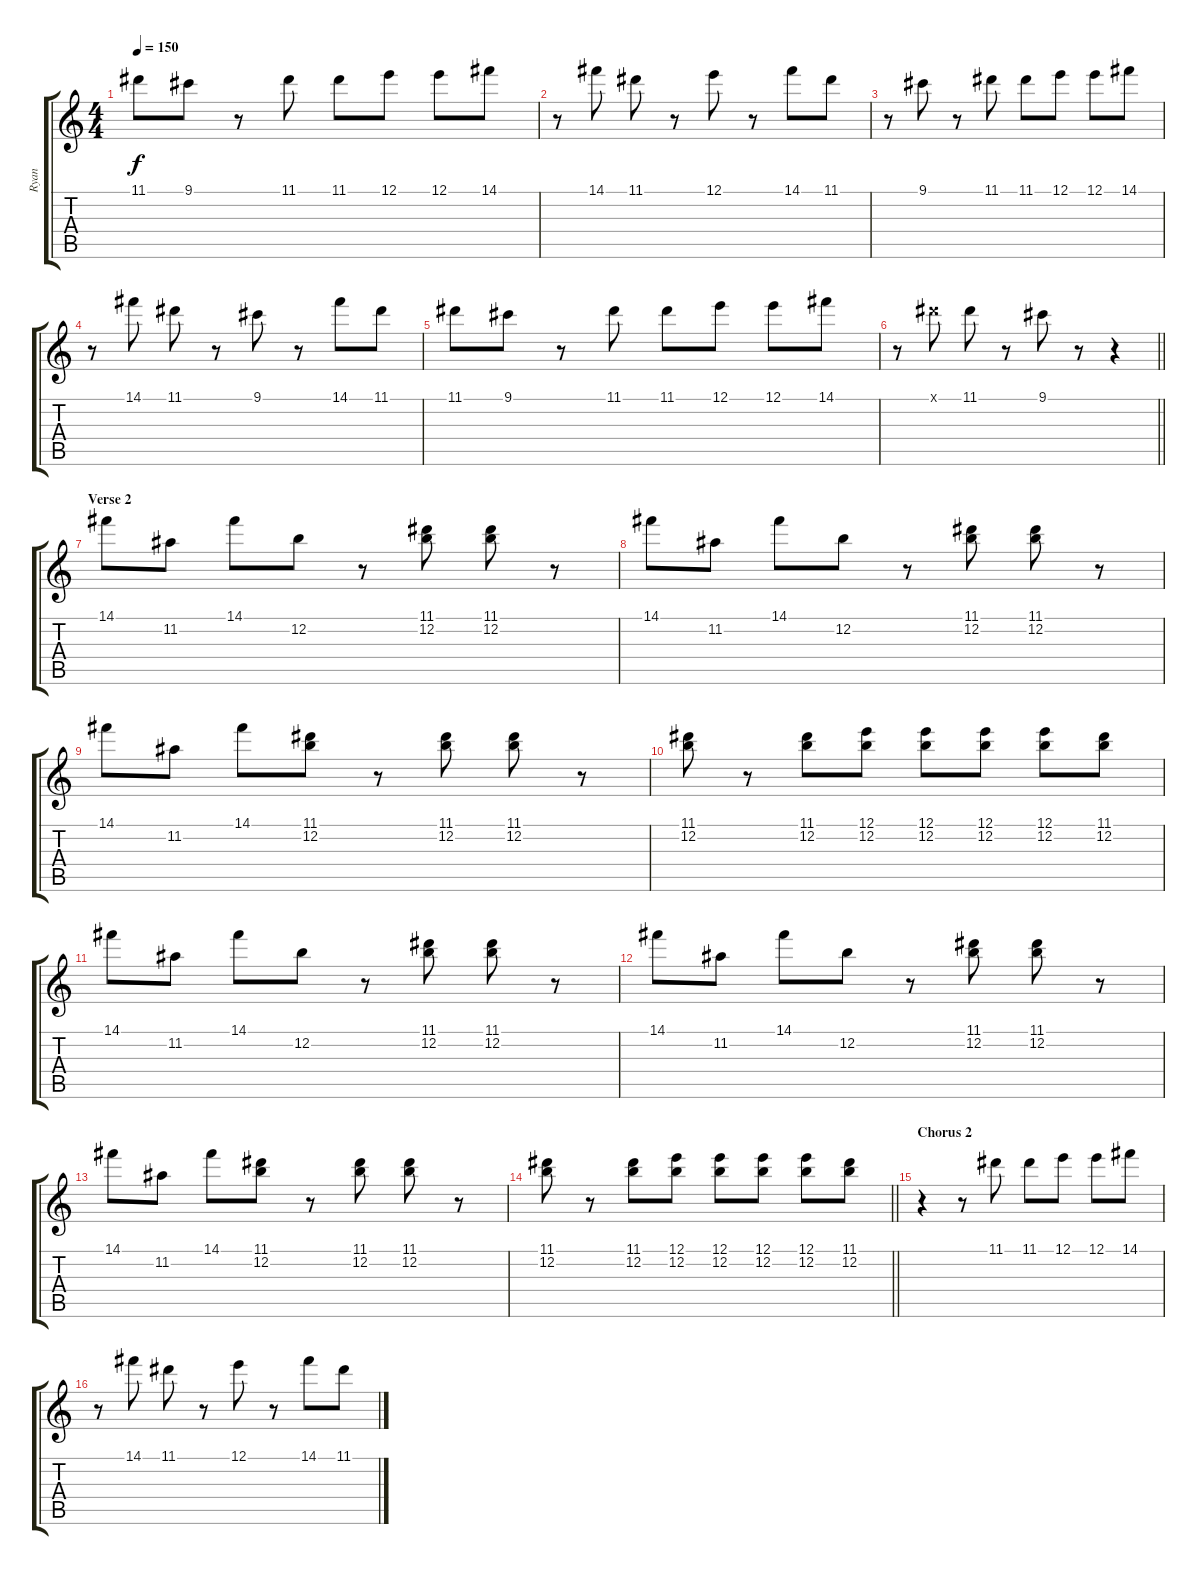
\track ("Ryan" "Ryan") {instrument overdrivenguitar}
\staff {score tabs}
\tuning (E4 B3 G3 D3 A2 E2) {hide}
\ts (4 4)
\tempo 150
\clef g2
\ks c
11.1.8{dy f} 9.1.8 r.8 11.1.8 11.1.8 12.1.8 12.1.8 14.1.8 |
r.8 14.1.8 11.1.8 r.8 12.1.8 r.8 14.1.8 11.1.8 |
r.8 9.1.8 r.8 11.1.8 11.1.8 12.1.8 12.1.8 14.1.8 |
r.8 14.1.8 11.1.8 r.8 9.1.8 r.8 14.1.8 11.1.8 |
11.1.8 9.1.8 r.8 11.1.8 11.1.8 12.1.8 12.1.8 14.1.8 |
\barLineRight lightlight
r.8 11.1{x}.8 11.1.8 r.8 9.1.8 r.8 r.4 |
\section ("" "Verse 2")
14.1.8 11.2.8 14.1.8 12.2.8 r.8 (11.1 12.2).8 (11.1 12.2).8 r.8 |
14.1.8 11.2.8 14.1.8 12.2.8 r.8 (11.1 12.2).8 (11.1 12.2).8 r.8 |
14.1.8 11.2.8 14.1.8 (11.1 12.2).8 r.8 (11.1 12.2).8 (11.1 12.2).8 r.8 |
(11.1 12.2).8 r.8 (11.1 12.2).8 (12.1 12.2).8 (12.1 12.2).8 (12.1 12.2).8 (12.1 12.2).8 (11.1 12.2).8 |
14.1.8 11.2.8 14.1.8 12.2.8 r.8 (11.1 12.2).8 (11.1 12.2).8 r.8 |
14.1.8 11.2.8 14.1.8 12.2.8 r.8 (11.1 12.2).8 (11.1 12.2).8 r.8 |
14.1.8 11.2.8 14.1.8 (11.1 12.2).8 r.8 (11.1 12.2).8 (11.1 12.2).8 r.8 |
\barLineRight lightlight
(11.1 12.2).8 r.8 (11.1 12.2).8 (12.1 12.2).8 (12.1 12.2).8 (12.1 12.2).8 (12.1 12.2).8 (11.1 12.2).8 |
\section ("" "Chorus 2")
r.4 r.8 11.1.8 11.1.8 12.1.8 12.1.8 14.1.8 |
r.8 14.1.8 11.1.8 r.8 12.1.8 r.8 14.1.8 11.1.8
